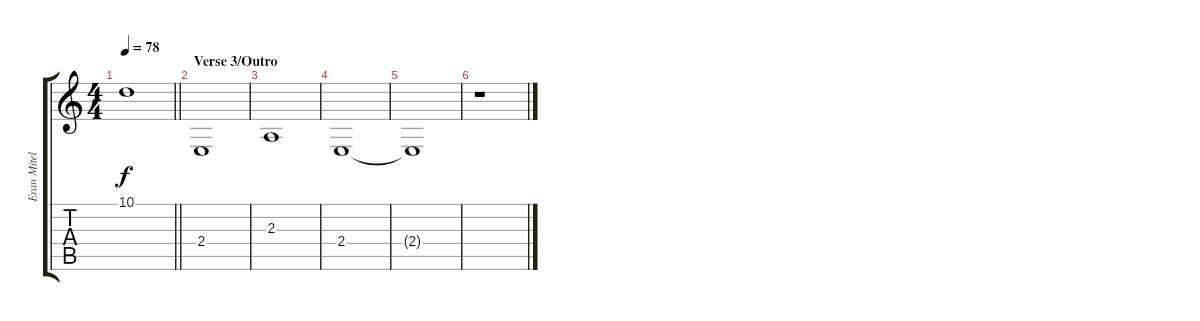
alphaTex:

\track ("Eran Mitelman (Keyboards)" "Eran Mitel") {instrument stringensemble2}
\staff {score tabs}
\tuning (E4 B3 G3 D3 A2 E2) {hide}
\ts (4 4)
\tempo 78
\clef g2
\barLineRight lightlight
\ks c
10.1.1{dy f} |
\section ("" "Verse 3/Outro")
2.4.1{volume 10} |
2.3.1 |
2.4.1 |
2.4{t}.1 |
r.1
